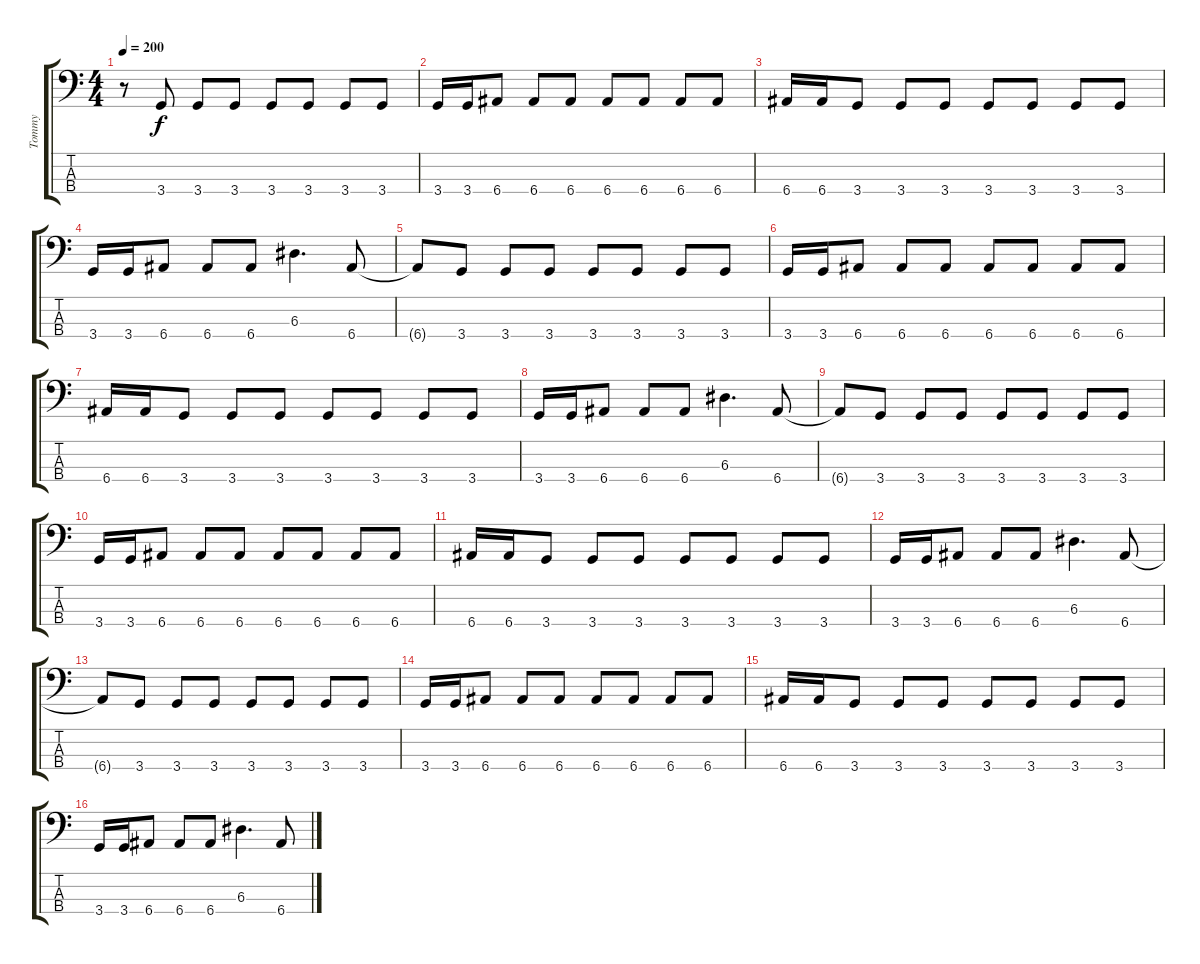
\track ("Tommy" "Tommy") {instrument fretlessbass}
\staff {score tabs}
\tuning (G2 D2 A1 E1) {hide}
\ts (4 4)
\tempo 200
\clef f4
\ks c
r.8{dy f} 3.4.8 3.4.8 3.4.8 3.4.8 3.4.8 3.4.8 3.4.8 |
3.4.16 3.4.16 6.4.8 6.4.8 6.4.8 6.4.8 6.4.8 6.4.8 6.4.8 |
6.4.16 6.4.16 3.4.8 3.4.8 3.4.8 3.4.8 3.4.8 3.4.8 3.4.8 |
3.4.16 3.4.16 6.4.8 6.4.8 6.4.8 6.3.4{d} 6.4.8 |
6.4{t}.8 3.4.8 3.4.8 3.4.8 3.4.8 3.4.8 3.4.8 3.4.8 |
3.4.16 3.4.16 6.4.8 6.4.8 6.4.8 6.4.8 6.4.8 6.4.8 6.4.8 |
6.4.16 6.4.16 3.4.8 3.4.8 3.4.8 3.4.8 3.4.8 3.4.8 3.4.8 |
3.4.16 3.4.16 6.4.8 6.4.8 6.4.8 6.3.4{d} 6.4.8 |
6.4{t}.8 3.4.8 3.4.8 3.4.8 3.4.8 3.4.8 3.4.8 3.4.8 |
3.4.16 3.4.16 6.4.8 6.4.8 6.4.8 6.4.8 6.4.8 6.4.8 6.4.8 |
6.4.16 6.4.16 3.4.8 3.4.8 3.4.8 3.4.8 3.4.8 3.4.8 3.4.8 |
3.4.16 3.4.16 6.4.8 6.4.8 6.4.8 6.3.4{d} 6.4.8 |
6.4{t}.8 3.4.8 3.4.8 3.4.8 3.4.8 3.4.8 3.4.8 3.4.8 |
3.4.16 3.4.16 6.4.8 6.4.8 6.4.8 6.4.8 6.4.8 6.4.8 6.4.8 |
6.4.16 6.4.16 3.4.8 3.4.8 3.4.8 3.4.8 3.4.8 3.4.8 3.4.8 |
3.4.16 3.4.16 6.4.8 6.4.8 6.4.8 6.3.4{d} 6.4.8
